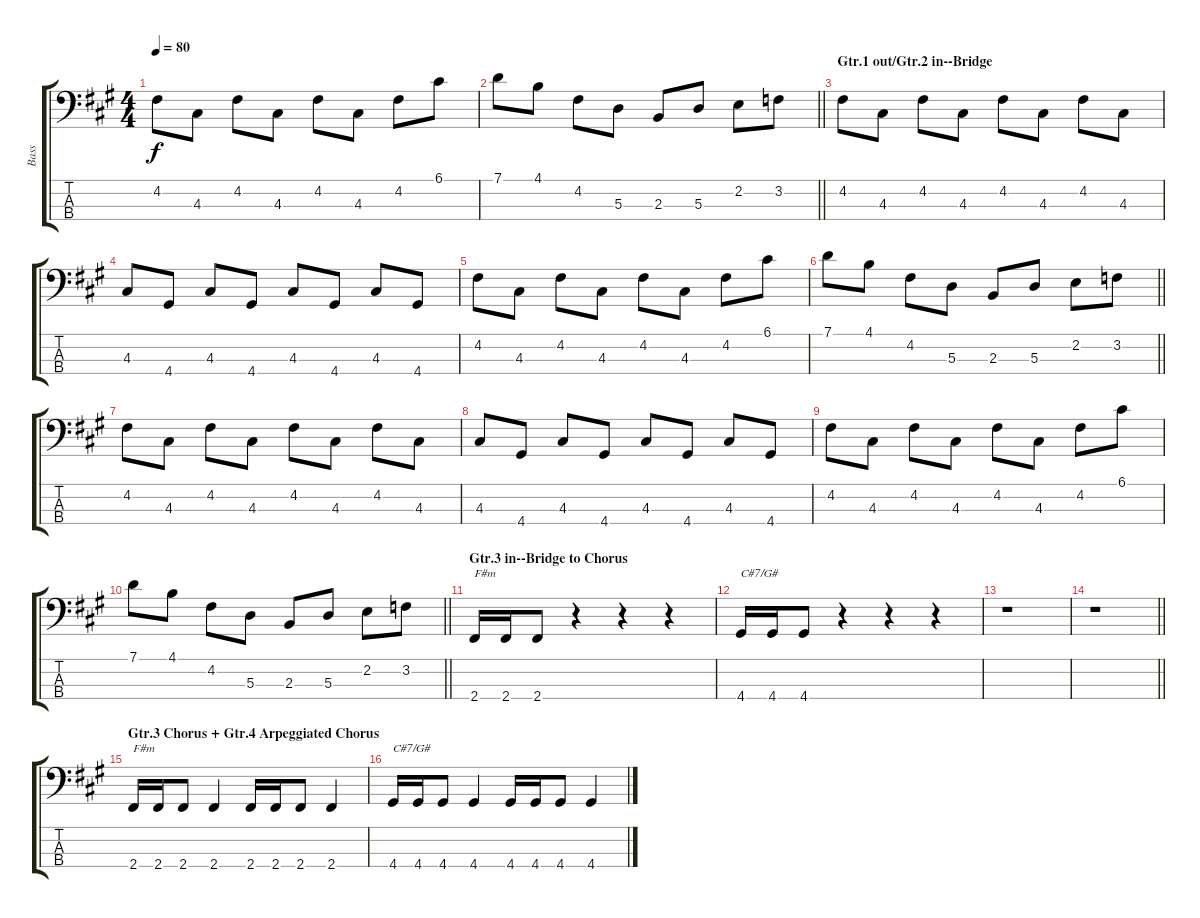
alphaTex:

\track ("Bass" "Bass") {instrument electricbassfinger}
\staff {score tabs}
\tuning (G2 D2 A1 E1) {hide}
\ts (4 4)
\tempo 80
\clef f4
\ks f#minor
4.2.8{dy f} 4.3.8 4.2.8 4.3.8 4.2.8 4.3.8 4.2.8 6.1.8 |
\barLineRight lightlight
7.1.8 4.1.8 4.2.8 5.3.8 2.3.8 5.3.8 2.2.8 3.2.8 |
\section ("" "Gtr.1 out/Gtr.2 in--Bridge")
\ks a
4.2.8 4.3.8 4.2.8 4.3.8 4.2.8 4.3.8 4.2.8 4.3.8 |
\ks f#minor
4.3.8 4.4.8 4.3.8 4.4.8 4.3.8 4.4.8 4.3.8 4.4.8 |
4.2.8 4.3.8 4.2.8 4.3.8 4.2.8 4.3.8 4.2.8 6.1.8 |
\barLineRight lightlight
7.1.8 4.1.8 4.2.8 5.3.8 2.3.8 5.3.8 2.2.8 3.2.8 |
\ks a
4.2.8 4.3.8 4.2.8 4.3.8 4.2.8 4.3.8 4.2.8 4.3.8 |
\ks f#minor
4.3.8 4.4.8 4.3.8 4.4.8 4.3.8 4.4.8 4.3.8 4.4.8 |
4.2.8 4.3.8 4.2.8 4.3.8 4.2.8 4.3.8 4.2.8 6.1.8 |
\barLineRight lightlight
7.1.8 4.1.8 4.2.8 5.3.8 2.3.8 5.3.8 2.2.8 3.2.8 |
\section ("" "Gtr.3 in--Bridge to Chorus")
2.4.16{txt "F#m" volume 12} 2.4.16 2.4.8 r.4 r.4 r.4 |
4.4.16{txt "C#7/G#"} 4.4.16 4.4.8 r.4 r.4 r.4 |
r.1 |
\barLineRight lightlight
r.1 |
\section ("" "Gtr.3 Chorus + Gtr.4 Arpeggiated Chorus")
2.4.16{txt "F#m"} 2.4.16 2.4.8 2.4.4 2.4.16 2.4.16 2.4.8 2.4.4 |
4.4.16{txt "C#7/G#"} 4.4.16 4.4.8 4.4.4 4.4.16 4.4.16 4.4.8 4.4.4
